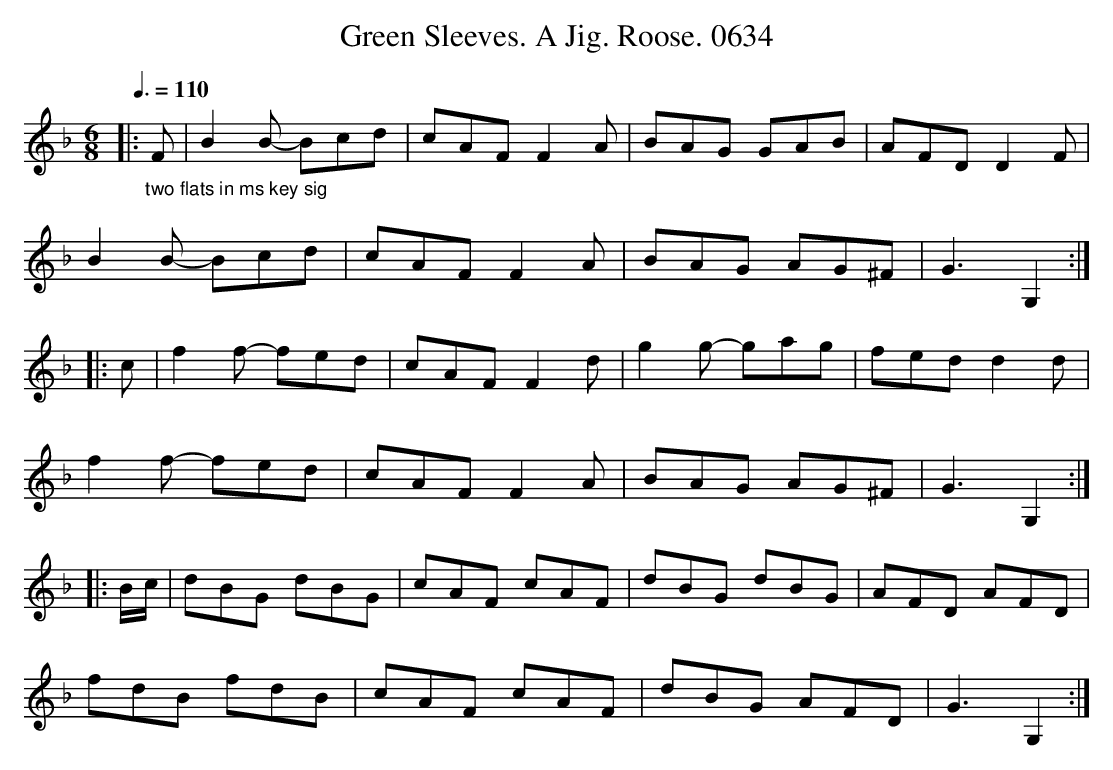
X:1
T:Green Sleeves. A Jig. Roose. 0634
M:6/8
L:1/8
Q:3/8=110
K:Gdor
|:"_two flats in ms key sig"F|B2B- Bcd|cAF F2A|BAG GAB|AFD D2F|
B2B- Bcd|cAF F2A|BAG AG^F|G3 G,2:|
|:c|f2f- fed|cAF F2d|g2g- gag|fed d2d|
f2f- fed|cAF F2A|BAG AG^F|G3 G,2:|
|:B/c/|dBG dBG|cAF cAF|dBG dBG|AFD AFD|
fdB fdB|cAF cAF|dBG AFD|G3 G,2:|
